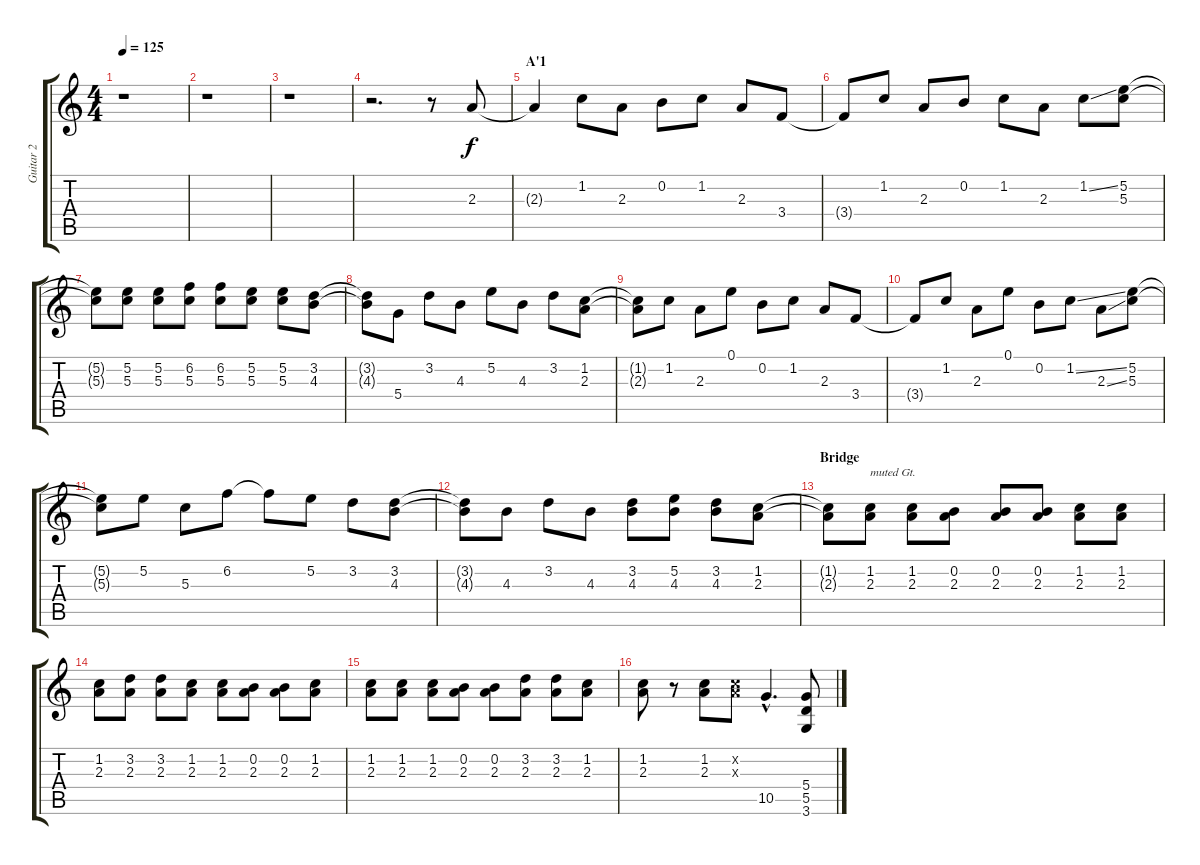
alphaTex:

\track ("Guitar 2" "Guitar 2") {instrument distortionguitar}
\staff {score tabs}
\tuning (E4 B3 G3 D3 A2 E2) {hide}
\ts (4 4)
\tempo 125
\clef g2
\ks c
r.1{dy f} |
r.1 |
r.1 |
r.2{d} r.8 2.3.8 |
\section ("" "A'1")
2.3{t}.4 1.2.8 2.3.8 0.2.8 1.2.8 2.3.8 3.4.8 |
3.4{t}.8 1.2.8 2.3.8 0.2.8 1.2.8 2.3.8 1.2{ss}.8 (5.2 5.3).8 |
(5.2{t} 5.3{t}).8 (5.2 5.3).8 (5.2 5.3).8 (6.2 5.3).8 (6.2 5.3).8 (5.2 5.3).8 (5.2 5.3).8 (3.2 4.3).8 |
(3.2{t} 4.3{t}).8 5.4.8 3.2.8 4.3.8 5.2.8 4.3.8 3.2.8 (1.2 2.3).8 |
(1.2{t} 2.3{t}).8 1.2.8 2.3.8 0.1.8 0.2.8 1.2.8 2.3.8 3.4.8 |
3.4{t}.8 1.2.8 2.3.8 0.1.8 0.2.8 1.2{ss}.8 2.3{ss}.8 (5.2 5.3).8 |
(5.2{t} 5.3{t}).8 5.2.8 5.3.8 6.2.8 6.2{t}.8 5.2.8 3.2.8 (3.2 4.3).8 |
(3.2{t} 4.3{t}).8 4.3.8 3.2.8 4.3.8 (3.2 4.3).8 (5.2 4.3).8 (3.2 4.3).8 (1.2 2.3).8 |
\section ("" "Bridge")
(1.2{t} 2.3{t}).8 (1.2 2.3).8{txt "muted Gt." instrument electricguitarmuted} (1.2 2.3).8 (0.2 2.3).8 (0.2 2.3).8 (0.2 2.3).8 (1.2 2.3).8 (1.2 2.3).8 |
(1.2 2.3).8 (3.2 2.3).8 (3.2 2.3).8 (1.2 2.3).8 (1.2 2.3).8 (0.2 2.3).8 (0.2 2.3).8 (1.2 2.3).8 |
(1.2 2.3).8 (1.2 2.3).8 (1.2 2.3).8 (0.2 2.3).8 (0.2 2.3).8 (3.2 2.3).8 (3.2 2.3).8 (1.2 2.3).8 |
(1.2 2.3).8{instrument distortionguitar} r.8 (1.2 2.3).8 (1.2{x} 2.3{x}).8 10.5{hac}.4{d} (5.4 5.5 3.6).8
